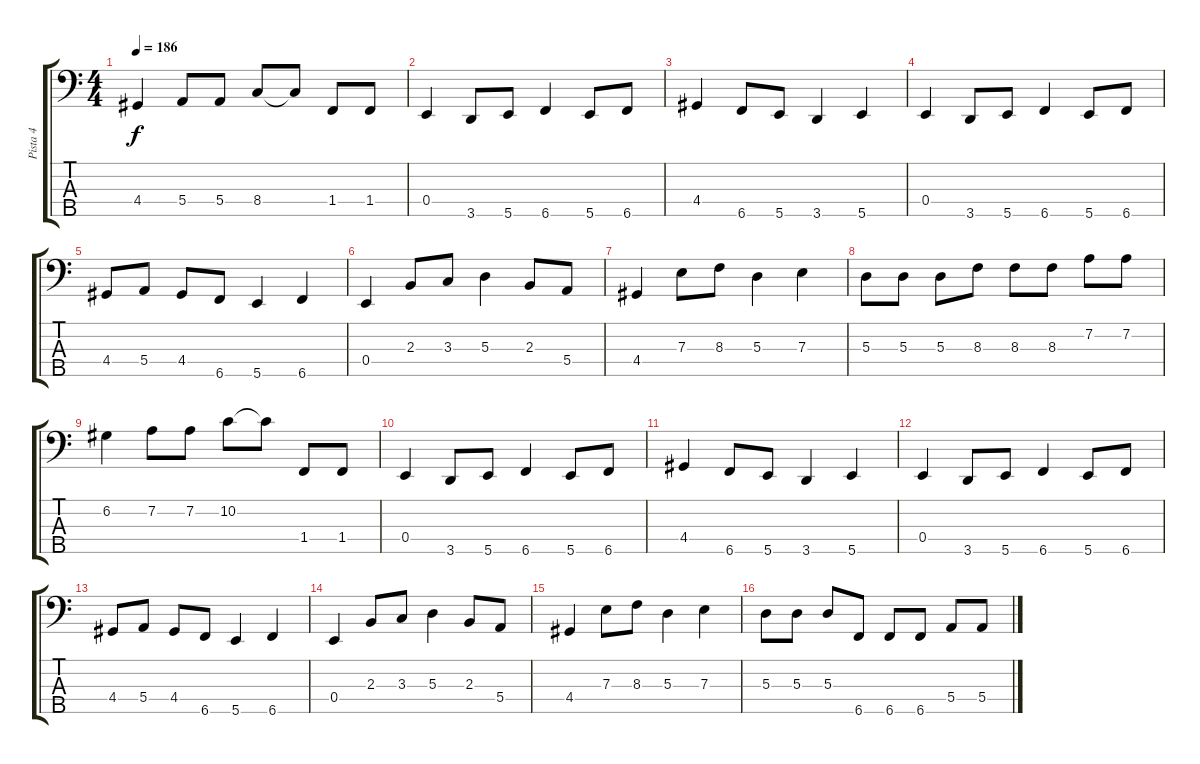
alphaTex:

\track ("Pista 4" "Pista 4") {instrument electricbassfinger}
\staff {score tabs}
\tuning (G2 D2 A1 E1 B0) {hide}
\ts (4 4)
\tempo 186
\clef f4
\ks c
4.4.4{dy f} 5.4.8 5.4.8 8.4.8 8.4{t}.8 1.4.8 1.4.8 |
0.4.4 3.5.8 5.5.8 6.5.4 5.5.8 6.5.8 |
4.4.4 6.5.8 5.5.8 3.5.4 5.5.4 |
0.4.4 3.5.8 5.5.8 6.5.4 5.5.8 6.5.8 |
4.4.8 5.4.8 4.4.8 6.5.8 5.5.4 6.5.4 |
0.4.4 2.3.8 3.3.8 5.3.4 2.3.8 5.4.8 |
4.4.4 7.3.8 8.3.8 5.3.4 7.3.4 |
5.3.8 5.3.8 5.3.8 8.3.8 8.3.8 8.3.8 7.2.8 7.2.8 |
6.2.4 7.2.8 7.2.8 10.2.8 10.2{t}.8 1.4.8 1.4.8 |
0.4.4 3.5.8 5.5.8 6.5.4 5.5.8 6.5.8 |
4.4.4 6.5.8 5.5.8 3.5.4 5.5.4 |
0.4.4 3.5.8 5.5.8 6.5.4 5.5.8 6.5.8 |
4.4.8 5.4.8 4.4.8 6.5.8 5.5.4 6.5.4 |
0.4.4 2.3.8 3.3.8 5.3.4 2.3.8 5.4.8 |
4.4.4 7.3.8 8.3.8 5.3.4 7.3.4 |
5.3.8 5.3.8 5.3.8 6.5.8 6.5.8 6.5.8 5.4.8 5.4.8
